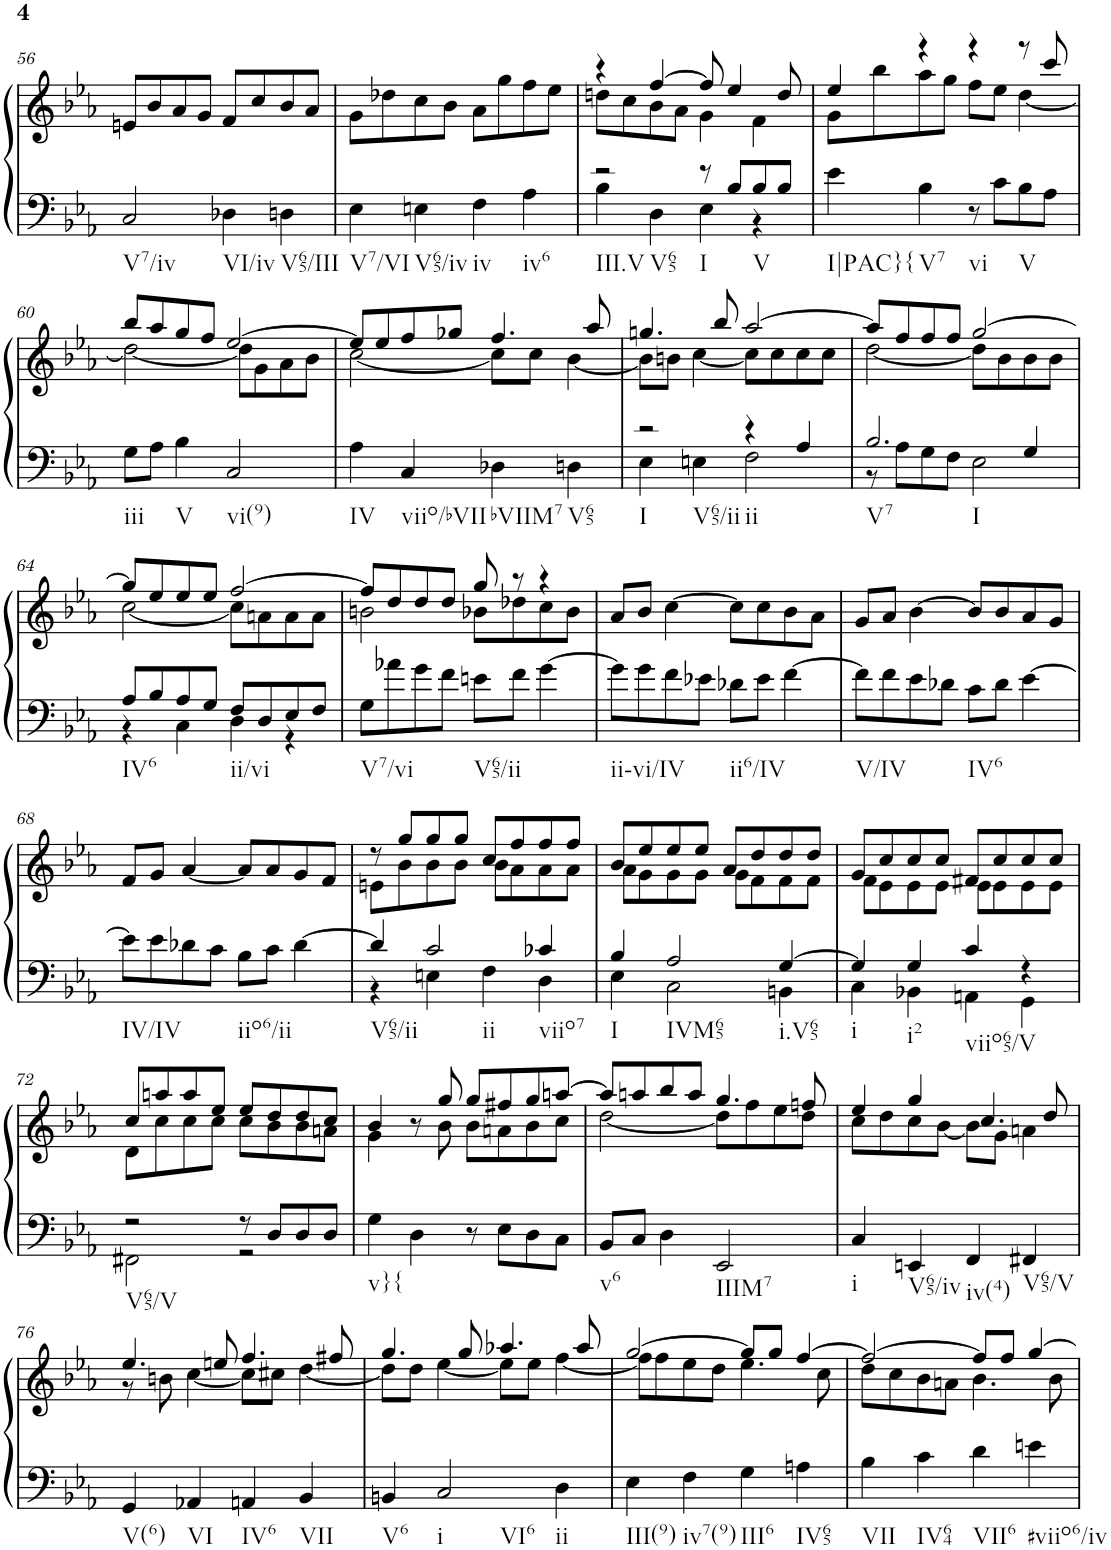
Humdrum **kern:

**kern	**kern
*part1	*part1
*staff2	*staff1
*I"Harpsichord	*
*I'Hch.	*
!!LO:PB:g=z
*clefF4	*clefG2
*k[b-e-a-]	*k[b-e-a-]
*c:	*c:
*M2/2	*M2/2
*met(c|)	*met(c|)
=56	=56
2C/	8en/L
.	8b-/
.	8a-/
.	8g/J
4D-X\	8f/L
.	8cc/
4Dn\	8b-/
.	8a-/J
=57	=57
4E-\	8g\L
.	8dd-X\
4En\	8cc\
.	8b-\J
4F\	8a-\L
.	8gg\
4A-\	8ff\
.	8ee-\J
=58	=58
*^	*^
2r	4B-\	4r	8ddn\L
.	.	.	8cc\
.	4D\	[4ff/	8b-\
.	.	.	8a-\J
8r	4E-\	8ff/]	4g\
8B-/L	.	4ee-/	.
8B-/	4r	.	4f\
8B-/J	.	8dd/	.
*v	*v	*	*
=59	=59	=59
4e-\	4ee-/	8g\L
.	.	8bb-\
4B-\	4r	8aa-\
.	.	8gg\J
8r	4r	8ff\L
8c\L	.	8ee-\J
8B-\	8r	[4dd\
8A-\J	8ccc/	.
!!LO:LB:g=z	!!
=60	=60	=60
8G\L	8bb-/L	2dd\_
8A-\J	8aa-/	.
4B-\	8gg/	.
.	8ff/J	.
2C/	[2ee-/	8dd\L]
.	.	8g\
.	.	8a-\
.	.	8b-\J
=61	=61	=61
4A-\	8ee-/L]	[2cc\
.	8ee-/	.
4C/	8ff/	.
.	8gg-X/J	.
4D-X\	4.ff/	8cc\L]
.	.	8cc\J
4Dn\	.	[4b-\
.	8aa-/	.
=62	=62	=62
*^	*	*
2r	4E-\	4.ggn/	8b-\L]
.	.	.	8bn\J
.	4En\	.	[4cc\
.	.	8bb-/	.
4r	2F\	[2aa-/	8cc\L]
.	.	.	8cc\
4A-/	.	.	8cc\
.	.	.	8cc\J
=63	=63	=63	=63
2.B-/	8r	8aa-/L]	[2dd\
.	8A-\L	8ff/	.
.	8G\	8ff/	.
.	8F\J	8ff/J	.
.	2E-\	[2gg/	8dd\L]
.	.	.	8b-\
4G/	.	.	8b-\
.	.	.	8b-\J
!!LO:LB:g=z	!!
=64	=64	=64	=64
8A-/L	4r	8gg/L]	[2cc\
8B-/	.	8ee-/	.
8A-/	4C\	8ee-/	.
8G/J	.	8ee-/J	.
8F/L	4D\	[2ff/	8cc\L]
8D/	.	.	8an\
8E-/	4r	.	8a\
8F/J	.	.	8a\J
*v	*v	*	*
=65	=65	=65
8G\L	8ff/L]	2bn\
8a-X\	8dd/	.
8g\	8dd/	.
8f\J	8dd/J	.
8en\L	8gg/	8b-X\L
8f\J	8r	8dd-X\
[4g\	4r	8cc\
.	.	8b-\J
*	*v	*v
=66	=66
8g\L]	8a-/L
8g\	8b-/J
8f\	[4cc\
8e-X\J	.
8d-X\L	8cc\L]
8e-\J	8cc\
[4f\	8b-\
.	8a-\J
=67	=67
8f\L]	8g/L
8f\	8a-/J
8e-\	[4b-\
8d-X\J	.
8c\L	8b-/L]
8d-\J	8b-/
[4e-\	8a-/
.	8g/J
!!LO:LB:g=z
=68	=68
8e-\L]	8f/L
8e-\	8g/J
8d-X\	[4a-/
8c\J	.
8B-\L	8a-/L]
8c\J	8a-/
[4d-\	8g/
.	8f/J
=69	=69
*^	*^
4d-/]	4r	8r	8en\L
.	.	8gg/L	8b-\
2c/	4En\	8gg/	8b-\
.	.	8gg/J	8b-\J
.	4F\	8cc/L	8b-\L
.	.	8ff/	8a-\
4c-X/	4D\	8ff/	8a-\
.	.	8ff/J	8a-\J
=70	=70	=70	=70
4B-/	4E-\	8b-/L	8a-\L
.	.	8ee-/	8g\
2A-/	2C\	8ee-/	8g\
.	.	8ee-/J	8g\J
.	.	8a-/L	8g\L
.	.	8dd/	8f\
[4G/	4BBn\	8dd/	8f\
.	.	8dd/J	8f\J
=71	=71	=71	=71
4G/]	4C\	8g/L	8f\L
.	.	8cc/	8e-\
4G/	4BB-X\	8cc/	8e-\
.	.	8cc/J	8e-\J
4c/	4AAn\	8f#X/L	8e-\L
.	.	8cc/	8e-\
4r	4GG\	8cc/	8e-\
.	.	8cc/J	8e-\J
!!LO:LB:g=z	!!
=72	=72	=72	=72
2r	2FF#X\	8cc/L	8d\L
.	.	8aan/	8cc\
.	.	8aa/	8cc\
.	.	8ee-/J	8cc\J
8r	2r	8ee-/L	8cc\L
8D/L	.	8dd/	8b-\
8D/	.	8dd/	8b-\
8D/J	.	8cc/J	8an\J
*v	*v	*	*
=73	=73	=73
4G\	4b-/	4g\
4D\	8r	8ryy
.	8gg/	8b-\
8r	8gg/L	8b-\L
8E-\L	8ff#X/	8an\
8D\	8gg/	8b-\
8C\J	[8aan/J	8cc\J
=74	=74	=74
8BB-/L	8aa/L]	[2dd\
8C/J	8aan/	.
4D\	8bb-/	.
.	8aa/J	.
2EE-/	4.gg/	8dd\L]
.	.	8ff\
.	.	8ee-\
.	8ffn/	8dd\J
=75	=75	=75
4C/	4ee-/	8cc\L
.	.	8dd\
4EEn/	4gg/	8cc\
.	.	[8b-\J
4FF/	4.cc/	8b-\L]
.	.	8g\J
4FF#X/	.	4an\
.	8dd/	.
!!LO:LB:g=z	!!
=76	=76	=76
4GG/	4.ee-/	8r
.	.	8bn\
4AA-X/	.	[4cc\
.	8een/	.
4AAn/	4.ff/	8cc\L]
.	.	8cc#X\J
4BB-/	.	[4dd\
.	8ff#X/	.
=77	=77	=77
4BBn/	4.gg/	8dd\L]
.	.	8dd\J
2C/	.	[4ee-\
.	8gg/	.
.	4.aa-X/	8ee-\L]
.	.	8ee-\J
4D\	.	[4ff\
.	8aa-/	.
=78	=78	=78
4E-\	[2gg/	8ff\L]
.	.	8ff\
4F\	.	8ee-\
.	.	8dd\J
4G\	8gg/L]	4.ee-\
.	8gg/J	.
4An\	[4ff/	.
.	.	8cc\
=79	=79	=79
4B-\	2ff/_	8dd\L
.	.	8cc\
4c\	.	8b-\
.	.	8an\J
4d\	8ff/L]	4.b-\
.	8ff/J	.
4en\	[4gg/	.
.	.	8b-\
*	*v	*v
=	=
*-	*-
